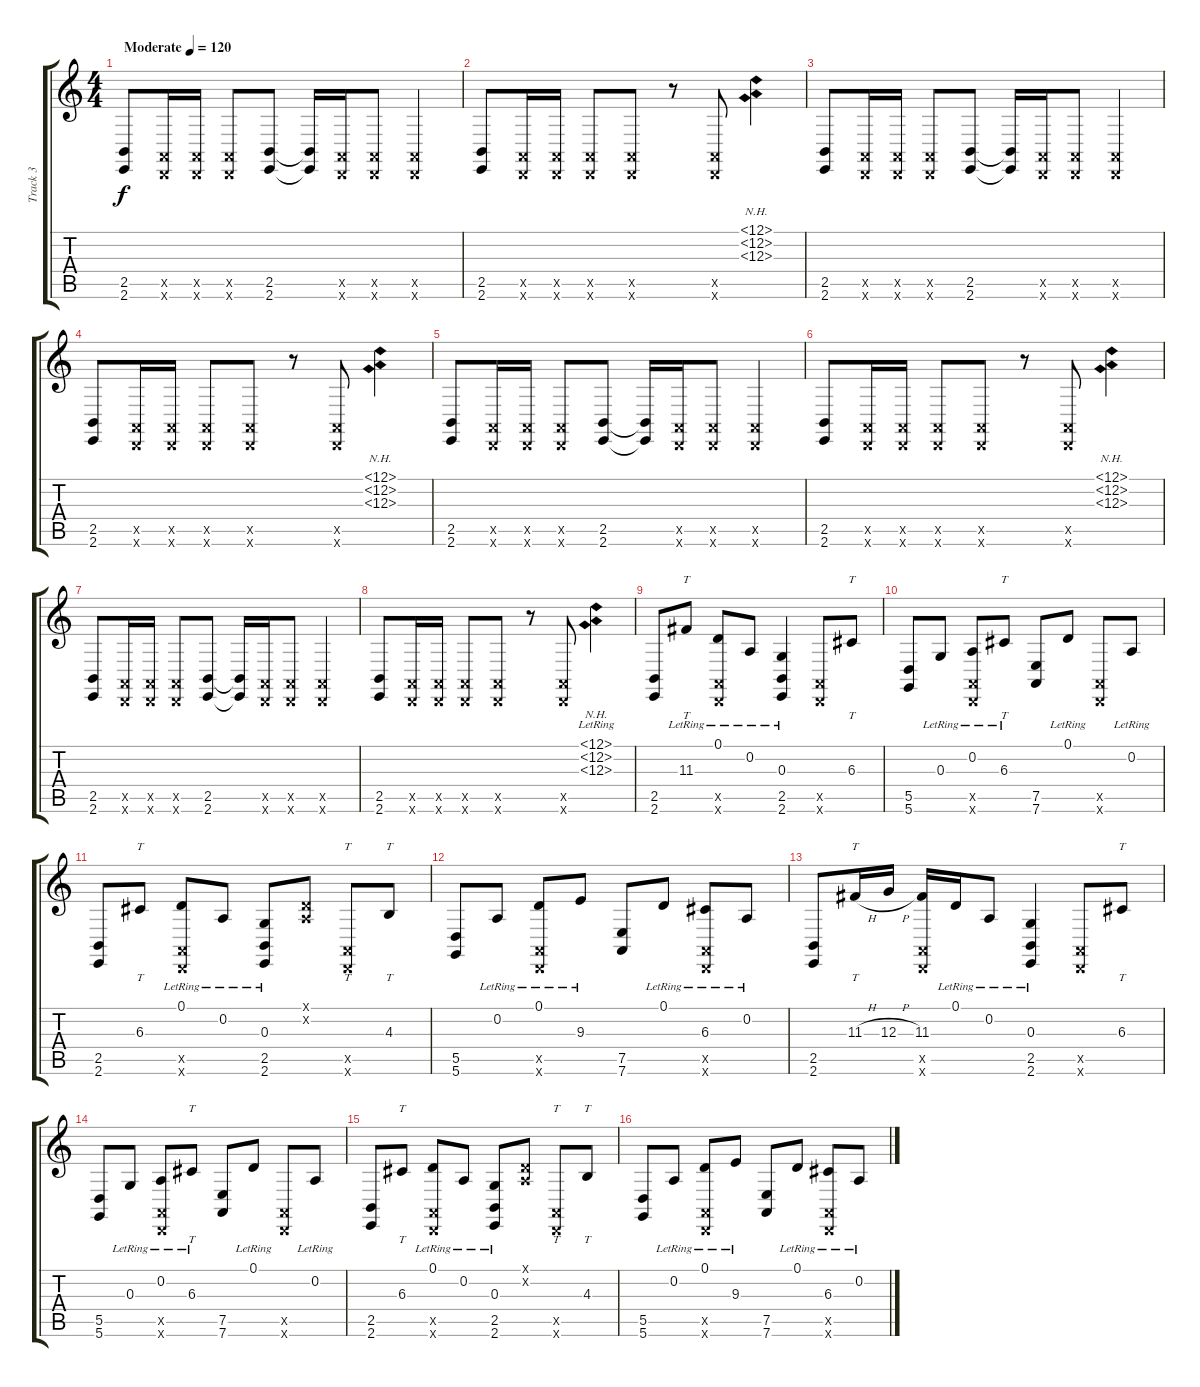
\track ("Track 3" "Track 3") {mute instrument melodictom}
\staff {score tabs}
\tuning (D4 A3 G3 D3 A2 D2) {hide}
\ts (4 4)
\tempo (120 "Moderate")
\clef g2
\ks c
(2.5 2.6).8{dy f instrument melodictom} (0.5{x} 0.6{x}).16 (0.5{x} 0.6{x}).16 (0.5{x} 0.6{x}).8 (2.5 2.6).8 (2.5{t} 2.6{t}).16 (0.5{x} 0.6{x}).16 (0.5{x} 0.6{x}).8 (0.5{x} 0.6{x}).4 |
(2.5 2.6).8 (0.5{x} 0.6{x}).16 (0.5{x} 0.6{x}).16 (0.5{x} 0.6{x}).8 (0.5{x} 0.6{x}).8 r.8 (0.5{x} 0.6{x}).8 (12.1{nh} 12.2{nh} 12.3{nh}).4 |
(2.5 2.6).8 (0.5{x} 0.6{x}).16 (0.5{x} 0.6{x}).16 (0.5{x} 0.6{x}).8 (2.5 2.6).8 (2.5{t} 2.6{t}).16 (0.5{x} 0.6{x}).16 (0.5{x} 0.6{x}).8 (0.5{x} 0.6{x}).4 |
(2.5 2.6).8 (0.5{x} 0.6{x}).16 (0.5{x} 0.6{x}).16 (0.5{x} 0.6{x}).8 (0.5{x} 0.6{x}).8 r.8 (0.5{x} 0.6{x}).8 (12.1{nh} 12.2{nh} 12.3{nh}).4 |
(2.5 2.6).8 (0.5{x} 0.6{x}).16 (0.5{x} 0.6{x}).16 (0.5{x} 0.6{x}).8 (2.5 2.6).8 (2.5{t} 2.6{t}).16 (0.5{x} 0.6{x}).16 (0.5{x} 0.6{x}).8 (0.5{x} 0.6{x}).4 |
(2.5 2.6).8 (0.5{x} 0.6{x}).16 (0.5{x} 0.6{x}).16 (0.5{x} 0.6{x}).8 (0.5{x} 0.6{x}).8 r.8 (0.5{x} 0.6{x}).8 (12.1{nh} 12.2{nh} 12.3{nh}).4 |
(2.5 2.6).8 (0.5{x} 0.6{x}).16 (0.5{x} 0.6{x}).16 (0.5{x} 0.6{x}).8 (2.5 2.6).8 (2.5{t} 2.6{t}).16 (0.5{x} 0.6{x}).16 (0.5{x} 0.6{x}).8 (0.5{x} 0.6{x}).4 |
(2.5 2.6).8 (0.5{x} 0.6{x}).16 (0.5{x} 0.6{x}).16 (0.5{x} 0.6{x}).8 (0.5{x} 0.6{x}).8 r.8 (0.5{x} 0.6{x}).8 (12.1{nh} 12.2{nh} 12.3{nh lr}).4 |
(2.5 2.6).8 11.3{lr}.8{tt} (0.1{lr} 0.5{x} 0.6{x}).8 0.2{lr}.8 (0.3{lr} 2.5 2.6).4 (0.5{x} 0.6{x}).8 6.3.8{tt} |
(5.5 5.6).8 0.3{lr}.8 (0.2{lr} 0.5{x} 0.6{x}).8 6.3{lr}.8{tt} (7.5 7.6).8 0.1{lr}.8 (0.5{x} 0.6{x}).8 0.2{lr}.8 |
(2.5 2.6).8 6.3.8{tt} (0.1{lr} 0.5{x} 0.6{x}).8 0.2{lr}.8 (0.3{lr} 2.5 2.6).8 (0.1{x} 0.2{x}).8 (0.5{x} 0.6{x}).8{tt} 4.3.8{tt} |
(5.5 5.6).8 0.2{lr}.8 (0.1{lr} 0.5{x} 0.6{x}).8 9.3{lr}.8 (7.5 7.6).8 0.1{lr}.8 (6.3{lr} 0.5{x} 0.6{x}).8 0.2{lr}.8 |
(2.5 2.6).8 11.3{h}.16{tt} 12.3{h}.16 (11.3 0.5{x} 0.6{x}).16 0.1{lr}.16 0.2{lr}.8 (0.3{lr} 2.5 2.6).4 (0.5{x} 0.6{x}).8 6.3.8{tt} |
(5.5 5.6).8 0.3{lr}.8 (0.2{lr} 0.5{x} 0.6{x}).8 6.3{lr}.8{tt} (7.5 7.6).8 0.1{lr}.8 (0.5{x} 0.6{x}).8 0.2{lr}.8 |
(2.5 2.6).8 6.3.8{tt} (0.1{lr} 0.5{x} 0.6{x}).8 0.2{lr}.8 (0.3{lr} 2.5 2.6).8 (0.1{x} 0.2{x}).8 (0.5{x} 0.6{x}).8{tt} 4.3.8{tt} |
(5.5 5.6).8 0.2{lr}.8 (0.1{lr} 0.5{x} 0.6{x}).8 9.3{lr}.8 (7.5 7.6).8 0.1{lr}.8 (6.3{lr} 0.5{x} 0.6{x}).8 0.2{lr}.8
